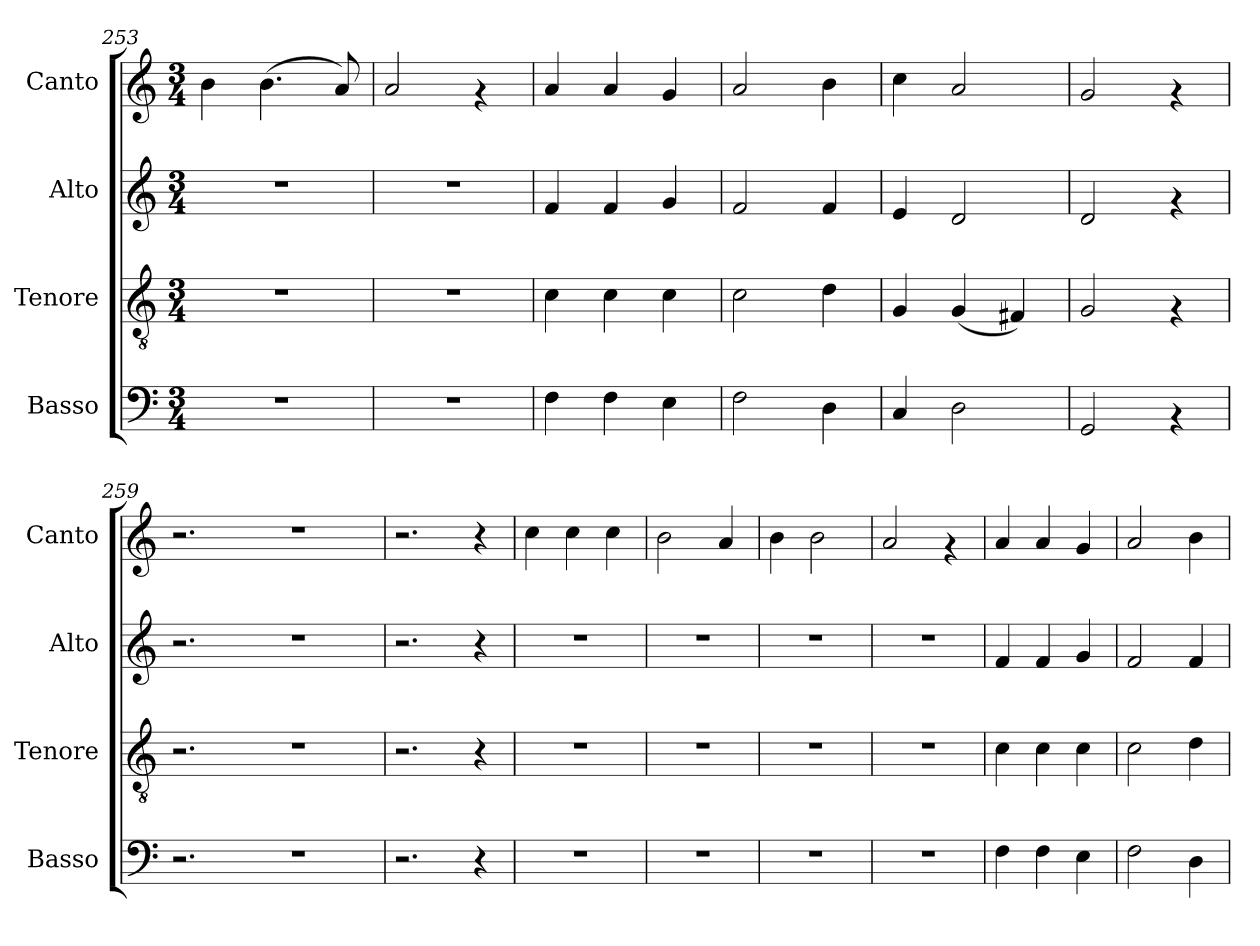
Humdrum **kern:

**kern	**kern	**kern	**kern
*part4	*part3	*part2	*part1
*staff4	*staff3	*staff2	*staff1
*I"Basso	*I"Tenore	*I"Alto	*I"Canto
*I'Basso	*I'Tenore	*I'Alto	*I'Canto
*clefF4	*clefGv2	*clefG2	*clefG2
*k[]	*k[]	*k[]	*k[]
*C:	*C:	*C:	*C:
*M3/4	*M3/4	*M3/4	*M3/4
=253	=253	=253	=253
2.r	2.r	2.r	4b\
.	.	.	(>4.b\
.	.	.	8a/)
=254	=254	=254	=254
2.r	2.r	2.r	2a/
.	.	.	4rf
=255	=255	=255	=255
4F\	4c\	4f/	4a/
4F\	4c\	4f/	4a/
4E\	4c\	4g/	4g/
=256	=256	=256	=256
2F\	2c\	2f/	2a/
4D\	4d\	4f/	4b\
=257	=257	=257	=257
4C/	4G/	4e/	4cc\
2D\	(<4G/	2d/	2a/
.	4F#X/)	.	.
=258	=258	=258	=258
2GG/	2G/	2d/	2g/
4rAA	4rF	4rf	4rf
!!LO:LB:g=z
=259	=259	=259	=259
2.r	2.r	2.r	2.r
4ryy	4ryy	4ryy	4ryy
1r	1r	1r	1r
=260	=260	=260	=260
2.r	2.r	2.r	2.r
4r	4r	4r	4r
=261	=261	=261	=261
2.r	2.r	2.r	4cc\
.	.	.	4cc\
.	.	.	4cc\
=262	=262	=262	=262
2.r	2.r	2.r	2b\
.	.	.	4a/
=263	=263	=263	=263
2.r	2.r	2.r	4b\
.	.	.	2b\
=264	=264	=264	=264
2.r	2.r	2.r	2a/
.	.	.	4rf
=265	=265	=265	=265
4F\	4c\	4f/	4a/
4F\	4c\	4f/	4a/
4E\	4c\	4g/	4g/
=266	=266	=266	=266
2F\	2c\	2f/	2a/
4D\	4d\	4f/	4b\
=	=	=	=
*-	*-	*-	*-
